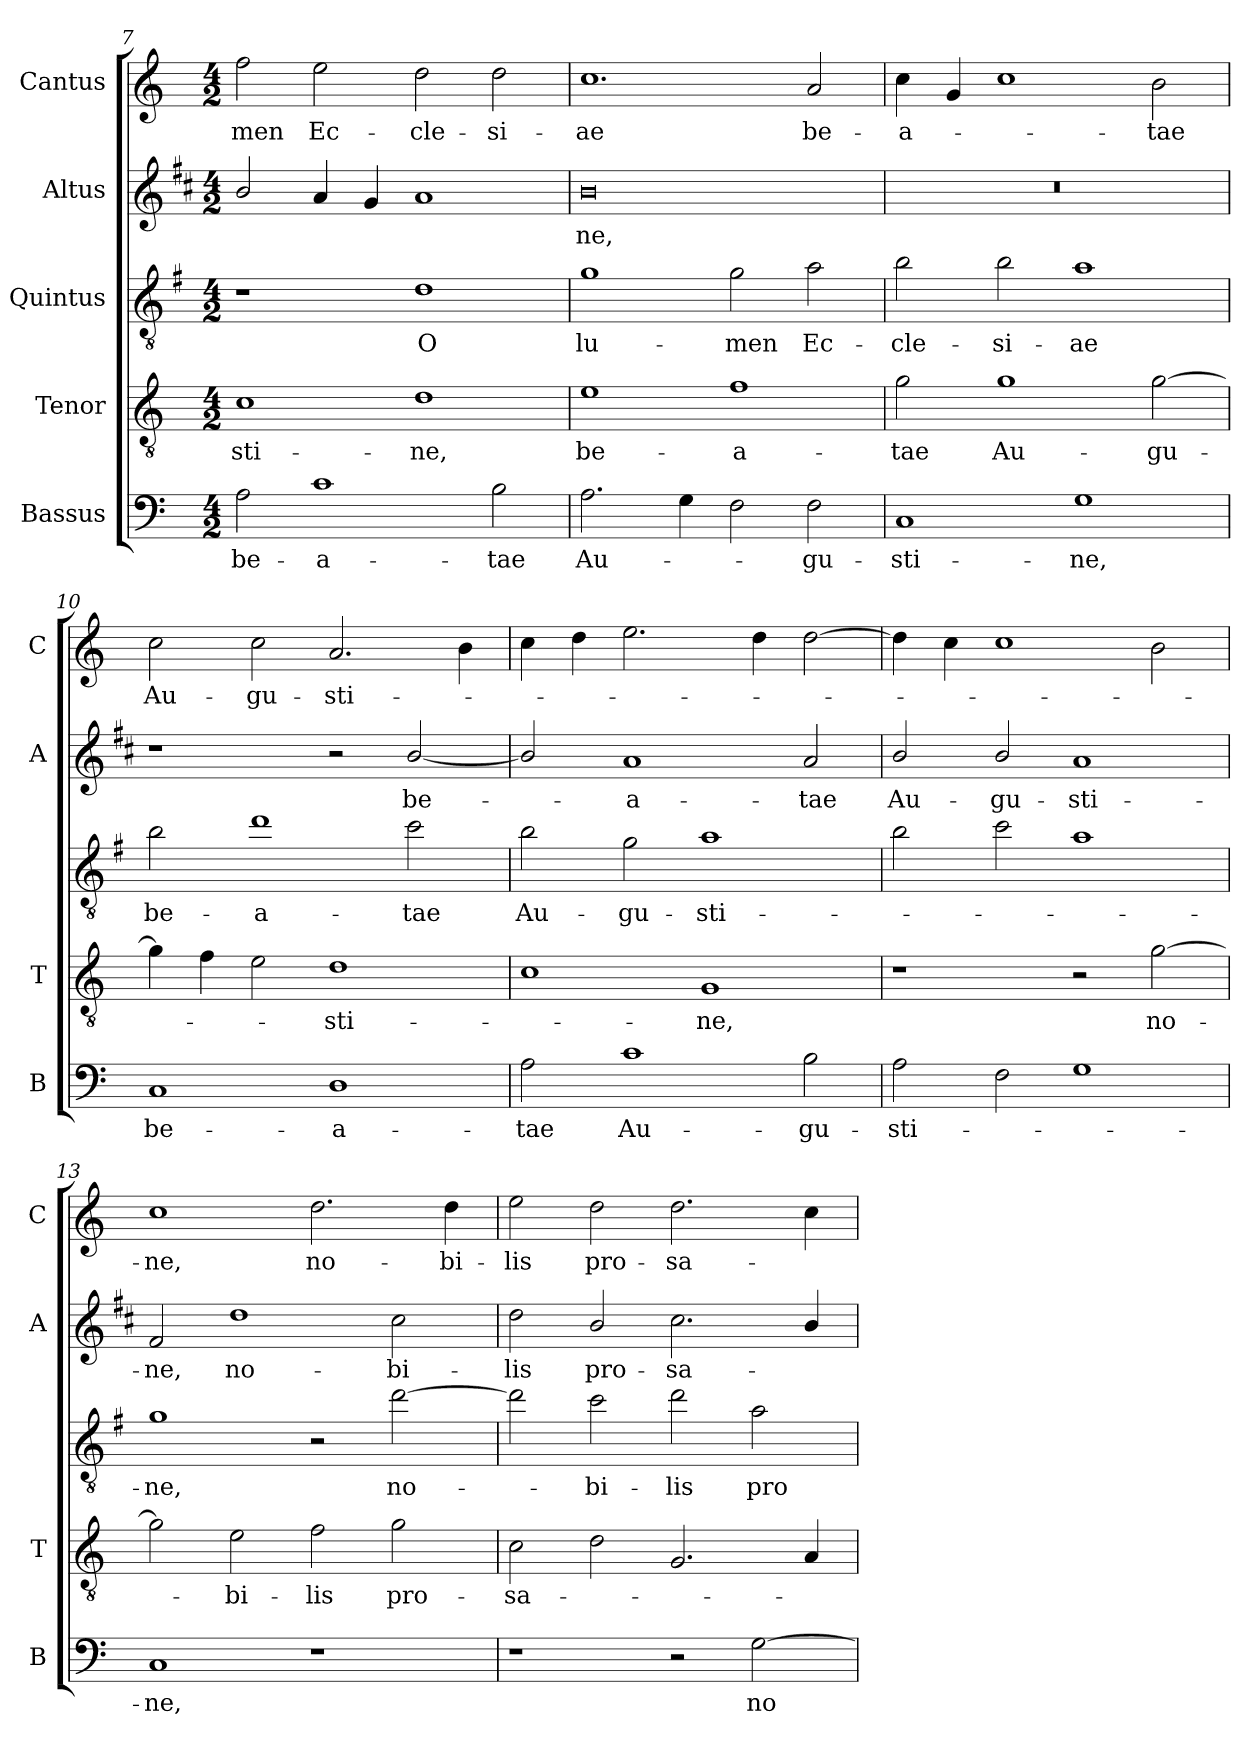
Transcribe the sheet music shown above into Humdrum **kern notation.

**kern	**text	**kern	**text	**kern	**text	**kern	**text	**kern	**text
*part5	*part5	*part4	*part4	*part3	*part3	*part2	*part2	*part1	*part1
*staff5	*staff5	*staff4	*staff4	*staff3	*staff3	*staff2	*staff2	*staff1	*staff1
*I"Bassus	*	*I"Tenor	*	*I"Quintus	*	*I"Altus	*	*I"Cantus	*
*I'B	*	*I'T	*	*	*	*I'A	*	*I'C	*
*clefF4	*	*clefGv2	*	*clefGv2	*	*clefG2	*	*clefG2	*
*	*	*	*	*ITrd4c7	*	*ITrd1c2	*	*	*
*k[]	*	*k[]	*	*k[]	*	*k[]	*	*k[]	*
*C:	*	*C:	*	*C:	*	*C:	*	*C:	*
*M4/2	*	*M4/2	*	*M4/2	*	*M4/2	*	*M4/2	*
=7	=7	=7	=7	=7	=7	=7	=7	=7	=7
!	!LO:LY:b	!	!LO:LY:b	!	!	!	!	!	!LO:LY:b
2A\	be-	1c	-sti-	1r	.	2a/	.	2ff\	-men
!	!LO:LY:b	!	!	!	!	!	!	!	!LO:LY:b
1c	-a-	.	.	.	.	4g/	.	2ee\	Ec-
.	.	.	.	.	.	4f/	.	.	.
!	!	!	!LO:LY:b	!	!LO:LY:b	!	!	!	!LO:LY:b
.	.	1d	-ne,	1G	O	1g	.	2dd\	-cle-
!	!LO:LY:b	!	!	!	!	!	!	!	!LO:LY:b
2B\	-tae	.	.	.	.	.	.	2dd\	-si-
=8	=8	=8	=8	=8	=8	=8	=8	=8	=8
!	!LO:LY:b	!	!LO:LY:b	!	!LO:LY:b	!	!LO:LY:b	!	!LO:LY:b
2.A\	Au-	1e	be-	1c	lu-	0a	-ne,	1.cc	-ae
4G\	.	.	.	.	.	.	.	.	.
!	!	!	!LO:LY:b	!	!LO:LY:b	!	!	!	!
2F\	.	1f	-a-	2c\	-men	.	.	.	.
!	!LO:LY:b	!	!	!	!LO:LY:b	!	!	!	!LO:LY:b
2F\	-gu-	.	.	2d\	Ec-	.	.	2a/	be-
=9	=9	=9	=9	=9	=9	=9	=9	=9	=9
!	!LO:LY:b	!	!LO:LY:b	!	!LO:LY:b	!	!	!	!LO:LY:b
1C	-sti-	2g\	-tae	2e\	-cle-	0r	.	4cc\	-a-
.	.	.	.	.	.	.	.	4g/	.
!	!	!	!LO:LY:b	!	!LO:LY:b	!	!	!	!
.	.	1g	Au-	2e\	-si-	.	.	1cc	.
!	!LO:LY:b	!	!	!	!LO:LY:b	!	!	!	!
1G	-ne,	.	.	1d	-ae	.	.	.	.
!	!	!	!LO:LY:b	!	!	!	!	!	!LO:LY:b
.	.	[2g\	-gu-	.	.	.	.	2b\	-tae
=10	=10	=10	=10	=10	=10	=10	=10	=10	=10
!	!LO:LY:b	!	!	!	!LO:LY:b	!	!	!	!LO:LY:b
1C	be-	4g\]	.	2e\	be-	1r	.	2cc\	Au-
.	.	4f\	.	.	.	.	.	.	.
!	!	!	!	!	!LO:LY:b	!	!	!	!LO:LY:b
.	.	2e\	.	1g	-a-	.	.	2cc\	-gu-
!	!LO:LY:b	!	!LO:LY:b	!	!	!	!	!	!LO:LY:b
1D	-a-	1d	-sti-	.	.	2r	.	2.a/	-sti-
!	!	!	!	!	!LO:LY:b	!	!LO:LY:b	!	!
.	.	.	.	2f\	-tae	[2a/	be-	.	.
.	.	.	.	.	.	.	.	4b\	.
!!LO:LB:g=z
=11	=11	=11	=11	=11	=11	=11	=11	=11	=11
!	!LO:LY:b	!	!	!	!LO:LY:b	!	!	!	!
2A\	-tae	1c	.	2e\	Au-	2a/]	.	4cc\	.
.	.	.	.	.	.	.	.	4dd\	.
!	!LO:LY:b	!	!	!	!LO:LY:b	!	!LO:LY:b	!	!
1c	Au-	.	.	2c\	-gu-	1g	-a-	2.ee\	.
!	!	!	!LO:LY:b	!	!LO:LY:b	!	!	!	!
.	.	1G	-ne,	1d	-sti-	.	.	.	.
.	.	.	.	.	.	.	.	4dd\	.
!	!LO:LY:b	!	!	!	!	!	!LO:LY:b	!	!
2B\	-gu-	.	.	.	.	2g/	-tae	[2dd\	.
=12	=12	=12	=12	=12	=12	=12	=12	=12	=12
!	!LO:LY:b	!	!	!	!	!	!LO:LY:b	!	!
2A\	-sti-	1r	.	2e\	.	2a/	Au-	4dd\]	.
.	.	.	.	.	.	.	.	4cc\	.
!	!	!	!	!	!	!	!LO:LY:b	!	!
2F\	.	.	.	2f\	.	2a/	-gu-	1cc	.
!	!	!	!	!	!	!	!LO:LY:b	!	!
1G	.	2r	.	1d	.	1g	-sti-	.	.
!	!	!	!LO:LY:b	!	!	!	!	!	!
.	.	[2g\	no-	.	.	.	.	2b\	.
=13	=13	=13	=13	=13	=13	=13	=13	=13	=13
!	!LO:LY:b	!	!	!	!LO:LY:b	!	!LO:LY:b	!	!LO:LY:b
1C	-ne,	2g\]	.	1c	-ne,	2e/	-ne,	1cc	-ne,
!	!	!	!LO:LY:b	!	!	!	!LO:LY:b	!	!
.	.	2e\	-bi-	.	.	1cc	no-	.	.
!	!	!	!LO:LY:b	!	!	!	!	!	!LO:LY:b
1r	.	2f\	-lis	2r	.	.	.	2.dd\	no-
!	!	!	!LO:LY:b	!	!LO:LY:b	!	!LO:LY:b	!	!
.	.	2g\	pro-	[2g\	no-	2b\	-bi-	.	.
!	!	!	!	!	!	!	!	!	!LO:LY:b
.	.	.	.	.	.	.	.	4dd\	-bi-
=14	=14	=14	=14	=14	=14	=14	=14	=14	=14
!	!	!	!LO:LY:b	!	!	!	!LO:LY:b	!	!LO:LY:b
1r	.	2c\	-sa-	2g\]	.	2cc\	-lis	2ee\	-lis
!	!	!	!	!	!LO:LY:b	!	!LO:LY:b	!	!LO:LY:b
.	.	2d\	.	2f\	-bi-	2a/	pro-	2dd\	pro-
!	!	!	!	!	!LO:LY:b	!	!LO:LY:b	!	!LO:LY:b
2r	.	2.G/	.	2g\	-lis	2.b\	-sa-	2.dd\	-sa-
!	!LO:LY:b	!	!	!	!LO:LY:b	!	!	!	!
[2G\	no-	.	.	2d\	pro-	.	.	.	.
.	.	4A/	.	.	.	4a/	.	4cc\	.
=	=	=	=	=	=	=	=	=	=
*-	*-	*-	*-	*-	*-	*-	*-	*-	*-
